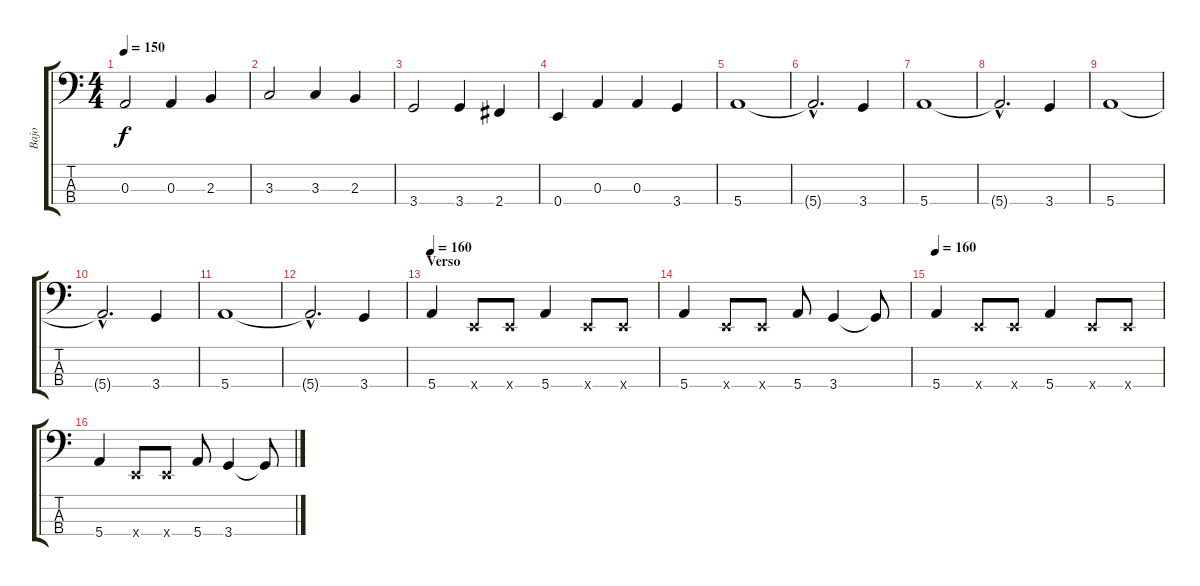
\track ("Bajo" "Bajo") {instrument electricbasspick}
\staff {score tabs}
\tuning (G2 D2 A1 E1) {hide}
\ts (4 4)
\tempo 150
\clef f4
\ks c
0.3.2{dy f} 0.3.4 2.3.4 |
3.3.2 3.3.4 2.3.4 |
3.4.2 3.4.4 2.4.4 |
0.4.4 0.3.4 0.3.4 3.4.4 |
\section ("" "")
5.4.1 |
5.4{hac t}.2{d} 3.4.4 |
5.4.1 |
5.4{hac t}.2{d} 3.4.4 |
5.4.1 |
5.4{hac t}.2{d} 3.4.4 |
5.4.1 |
5.4{hac t}.2{d} 3.4.4 |
\section ("" "Verso ")
\tempo 160
5.4.4 0.4{x}.8 0.4{x}.8 5.4.4 0.4{x}.8 0.4{x}.8 |
5.4.4 0.4{x}.8 0.4{x}.8 5.4.8 3.4.4 3.4{t}.8 |
\tempo 160
5.4.4 0.4{x}.8 0.4{x}.8 5.4.4 0.4{x}.8 0.4{x}.8 |
5.4.4 0.4{x}.8 0.4{x}.8 5.4.8 3.4.4 3.4{t}.8
